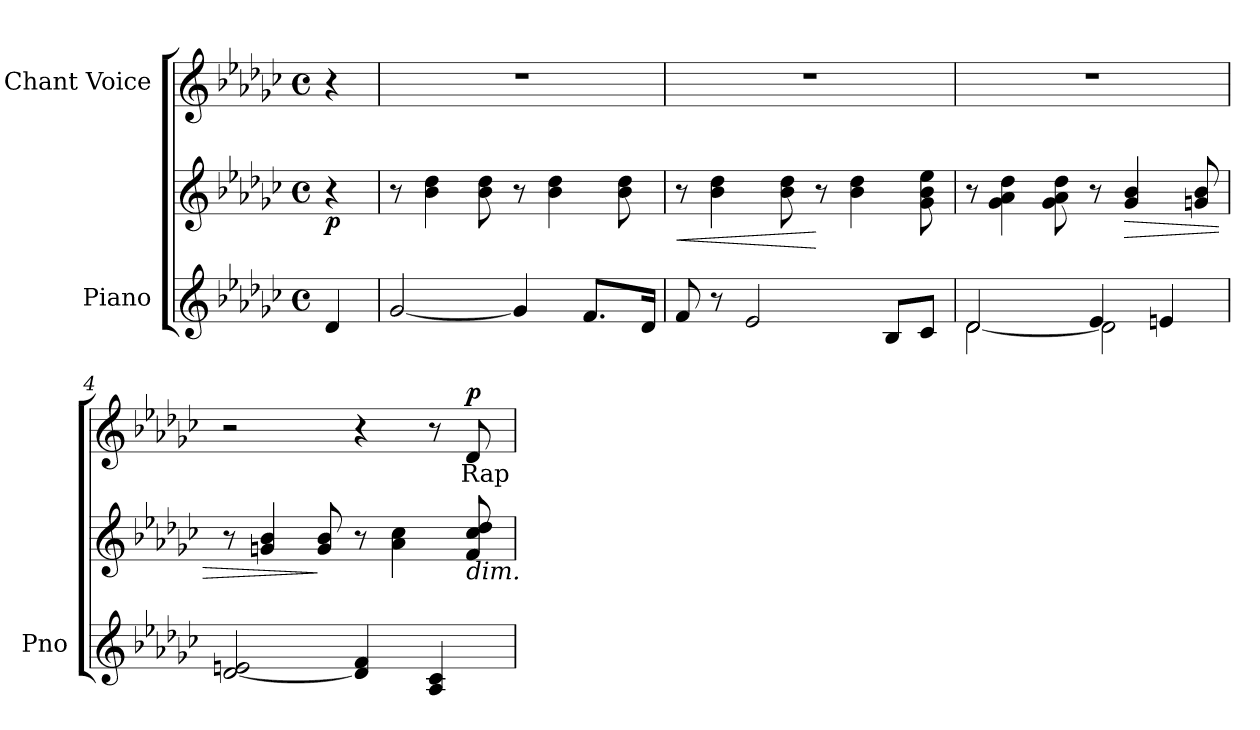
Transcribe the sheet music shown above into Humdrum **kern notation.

**kern	**kern	**dynam	**kern	**text	**dynam
*part2	*part2	*part2	*part1	*part1	*part1
*staff3	*staff2	*staff2/3	*staff1	*staff1	*staff1
*I"Piano	*	*	*I"Chant Voice	*	*
*I'Pno	*	*	*	*	*
*clefG2	*clefG2	*	*clefG2	*	*
*k[b-e-a-d-g-c-]	*k[b-e-a-d-g-c-]	*	*k[b-e-a-d-g-c-]	*	*
*M4/4	*M4/4	*	*M4/4	*	*
*met(c)	*met(c)	*	*met(c)	*	*
*MM110	*MM110	*	*MM110	*	*
=	=	=	=	=	=
!	!	!LO:DY:b	!	!	!
4d-/	4r	p	4r	.	.
=1	=1	=1	=1	=1	=1
[2g-/	8r	.	1r	.	.
.	4b-\ 4dd-\	.	.	.	.
.	8b-\ 8dd-\	.	.	.	.
4g-/]	8r	.	.	.	.
.	4b-\ 4dd-\	.	.	.	.
8.f/L	.	.	.	.	.
.	8b-\ 8dd-\	.	.	.	.
16d-/Jk	.	.	.	.	.
=2	=2	=2	=2	=2	=2
!	!	!LO:HP:b	!	!	!
8f/	8r	<	1r	.	.
8r	4b-\ 4dd-\	.	.	.	.
2e-/	.	.	.	.	.
.	8b-\ 8dd-\	.	.	.	.
.	8r	[	.	.	.
.	4b-\ 4dd-\	.	.	.	.
8B-/L	.	.	.	.	.
8c-/J	8g-\ 8b-\ 8ee-\	.	.	.	.
=3	=3	=3	=3	=3	=3
*^	*	*	*	*	*
2d-/	[2d-\	8r	.	1r	.	.
.	.	4g-\ 4a-\ 4dd-\	.	.	.	.
.	.	8g-\ 8a-\ 8dd-\	.	.	.	.
4e-/	2d-\]	8r	.	.	.	.
!	!	!	!LO:HP:b	!	!	!
.	.	4g-/ 4b-/	>	.	.	.
4en/	.	.	.	.	.	.
.	.	8gn/ 8b-/	.	.	.	.
*v	*v	*	*	*	*	*
=4	=4	=4	=4	=4	=4
[2d-/ 2en/	8r	.	2r	.	.
.	4gn/ 4b-/	.	.	.	.
.	8g/ 8b-/	]	.	.	.
4d-/] 4f/	8r	.	4r	.	.
.	4a-\ 4cc-\	.	.	.	.
4A-/ 4c-/	.	.	8r	.	.
!	!LO:TX:b:i:t=dim.	!	!	!	!
!	!	!	!	!LO:LY:b	!LO:DY:a
.	8f/ 8cc-/ 8dd-/	.	8d-/	Rap-	p
=	=	=	=	=	=
*-	*-	*-	*-	*-	*-
